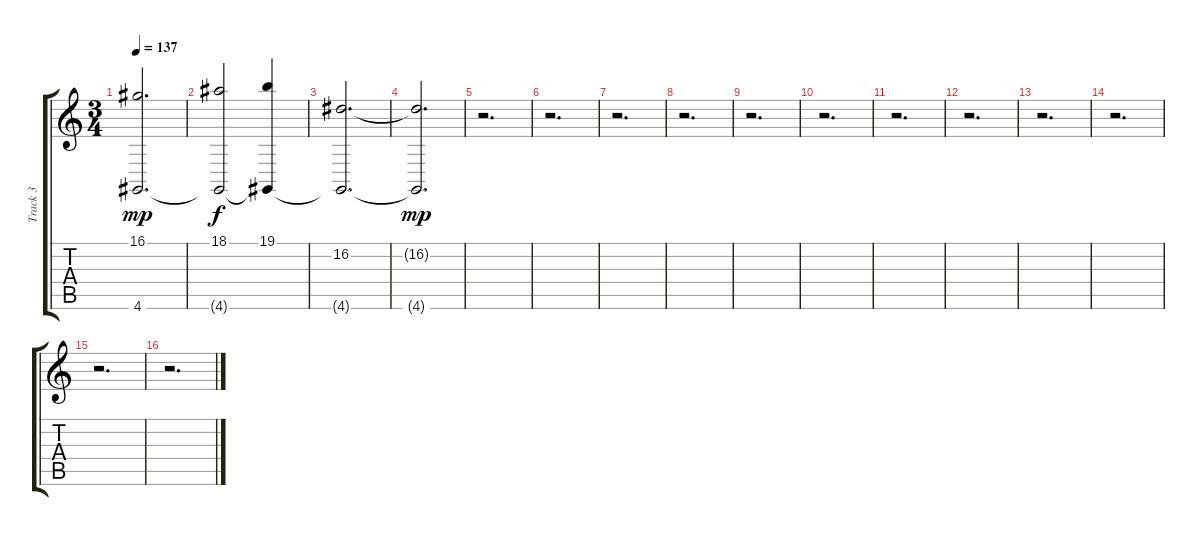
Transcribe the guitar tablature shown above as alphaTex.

\track ("Track 3" "Track 3") {instrument stringensemble1}
\staff {score tabs}
\tuning (E4 B3 G3 D3 A2 E2) {hide}
\ts (3 4)
\tempo 137
\clef g2
\ks c
(16.1 4.6).2{d dy mp} |
(18.1 4.6{t}).2{dy f} (19.1 4.6{t}).4 |
(16.2 4.6{t}).2{d} |
(16.2{t} 4.6{t}).2{d dy mp} |
r.2{d} |
r.2{d} |
r.2{d} |
r.2{d} |
r.2{d} |
r.2{d} |
r.2{d} |
r.2{d} |
r.2{d} |
r.2{d} |
r.2{d} |
r.2{d}
